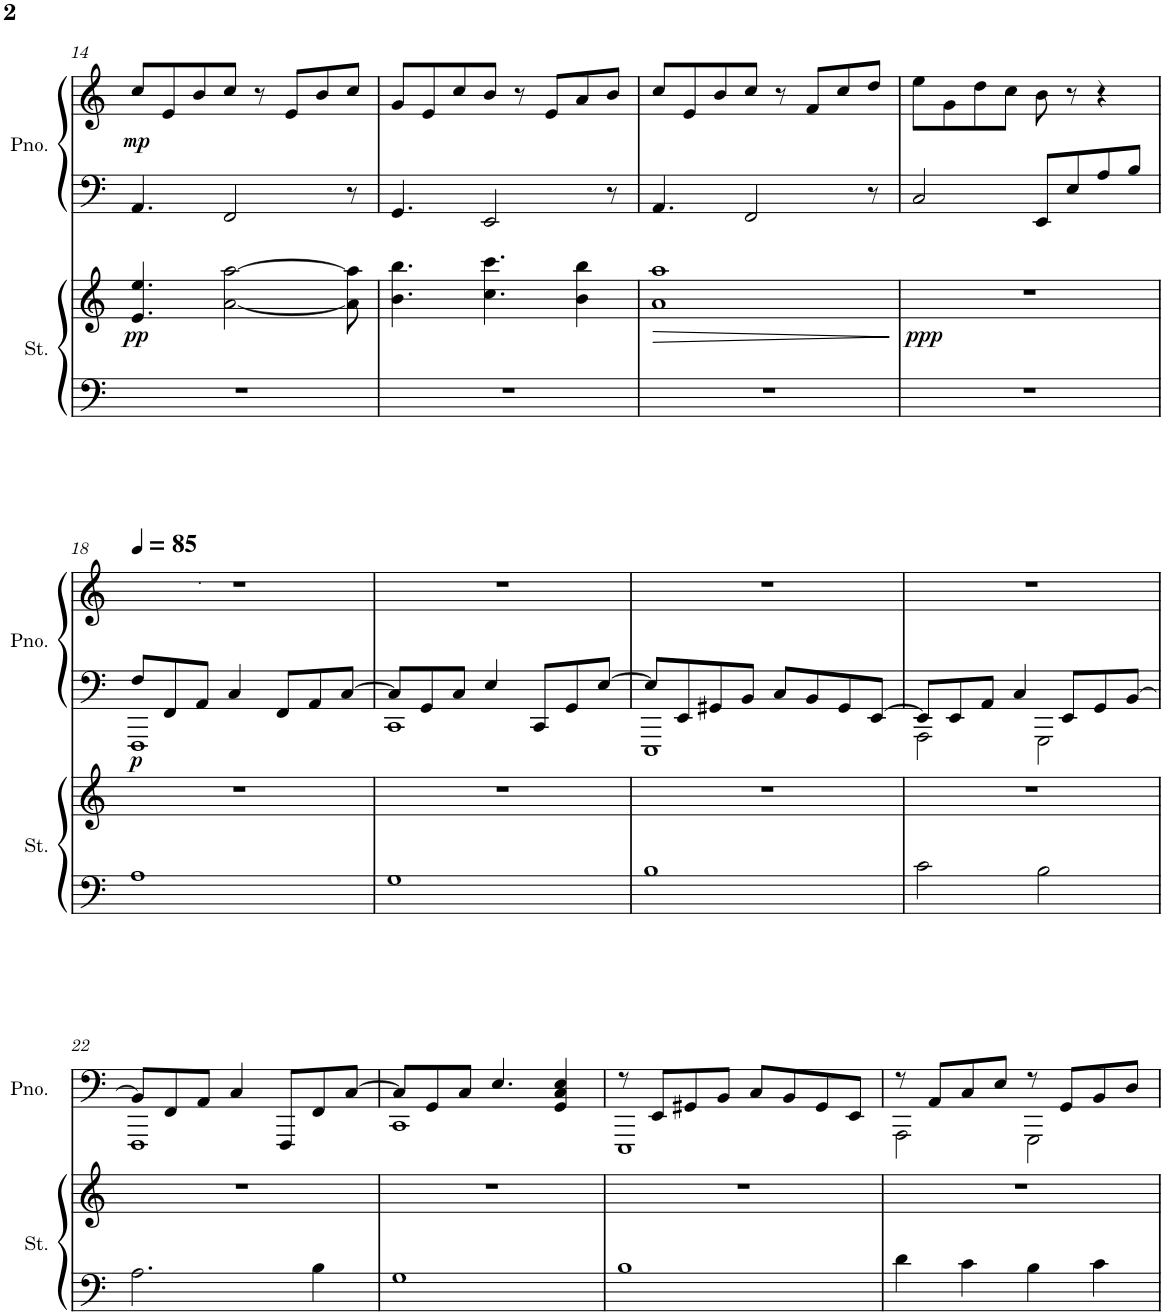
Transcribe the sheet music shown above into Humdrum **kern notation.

**kern	**kern	**dynam	**kern	**kern	**dynam
*part2	*part2	*part2	*part1	*part1	*part1
*staff4	*staff3	*staff3/4	*staff2	*staff1	*staff1/2
*I"Strings	*	*	*I"Piano	*	*
*I'St.	*	*	*I'Pno.	*	*
!!LO:PB:g=z
*clefF4	*clefG2	*	*clefF4	*clefG2	*
*k[]	*k[]	*	*k[]	*k[]	*
*M4/4	*M4/4	*	*M4/4	*M4/4	*
=14	=14	=14	=14	=14	=14
!LO:TX:a:t=.	!	!	!	!	!
!	!	!LO:DY:b	!	!	!LO:DY:b
1r	4.e/ 4.ee/	pp	4.AA/	8cc/L	mp
.	.	.	.	8e/	.
.	.	.	.	8b/	.
.	[2a\ [2aa\	.	2FF/	8cc/J	.
.	.	.	.	8r	.
.	.	.	.	8e/L	.
.	.	.	.	8b/	.
.	8a\] 8aa\]	.	8r	8cc/J	.
=15	=15	=15	=15	=15	=15
1r	4.b\ 4.bb\	.	4.GG/	8g/L	.
.	.	.	.	8e/	.
.	.	.	.	8cc/	.
.	4.cc\ 4.ccc\	.	2EE/	8b/J	.
.	.	.	.	8r	.
.	.	.	.	8e/L	.
.	4b\ 4bb\	.	.	8a/	.
.	.	.	8r	8b/J	.
=16	=16	=16	=16	=16	=16
!	!	!LO:HP:b	!	!	!
1r	1a 1aa	>	4.AA/	8cc/L	.
.	.	.	.	8e/	.
.	.	.	.	8b/	.
.	.	.	2FF/	8cc/J	.
.	.	.	.	8r	.
.	.	.	.	8f/L	.
.	.	.	.	8cc/	.
.	.	.	8r	8dd/J	.
.	.	]	.	.	.
=17	=17	=17	=17	=17	=17
!	!	!LO:DY:b	!	!	!
1r	1r	ppp	2C/	8ee\L	.
.	.	.	.	8g\	.
.	.	.	.	8dd\	.
.	.	.	.	8cc\J	.
.	.	.	8EE/L	8b\	.
.	.	.	8E/	8r	.
.	.	.	8A/	4r	.
.	.	.	8B/J	.	.
!!LO:LB:g=z
=18	=18	=18	=18	=18	=18
*	*	*	*	*MM85	*
*	*	*	*^	*	*
!	!	!	!	!	!LO:TX:a:t=.	!
!	!	!	!	!	!LO:TX:a:t=.	!
!	!LO:TX:a:t=.	!	!	!	!	!
!	!	!	!	!	!	!LO:DY:b=2
1A	1r	.	8F/L	1FFF	1r	p
.	.	.	8FF/	.	.	.
.	.	.	8AA/J	.	.	.
.	.	.	4C/	.	.	.
.	.	.	8FF/L	.	.	.
.	.	.	8AA/	.	.	.
.	.	.	[8C/J	.	.	.
=19	=19	=19	=19	=19	=19	=19
1G	1r	.	8C/L]	1CC	1r	.
.	.	.	8GG/	.	.	.
.	.	.	8C/J	.	.	.
.	.	.	4E/	.	.	.
.	.	.	8CC/L	.	.	.
.	.	.	8GG/	.	.	.
.	.	.	[8E/J	.	.	.
=20	=20	=20	=20	=20	=20	=20
1B	1r	.	8E/L]	1EEE	1r	.
.	.	.	8EE/	.	.	.
.	.	.	8GG#X/	.	.	.
.	.	.	8BB/J	.	.	.
.	.	.	8C/L	.	.	.
.	.	.	8BB/	.	.	.
.	.	.	8GG#/	.	.	.
.	.	.	[8EE/J	.	.	.
=21	=21	=21	=21	=21	=21	=21
2c\	1r	.	8EE/L]	2AAA\	1r	.
.	.	.	8EE/	.	.	.
.	.	.	8AA/J	.	.	.
.	.	.	4C/	.	.	.
2B\	.	.	.	2GGG\	.	.
.	.	.	8EE/L	.	.	.
.	.	.	8GG/	.	.	.
.	.	.	[8BB/J	.	.	.
!!LO:LB:g=z
=22	=22	=22	=22	=22	=22	=22
!	!LO:TX:a:t=.	!	!	!	!	!
2.A\	1r	.	8BB/L]	1FFF	1r	.
.	.	.	8FF/	.	.	.
.	.	.	8AA/J	.	.	.
.	.	.	4C/	.	.	.
.	.	.	8FFF/L	.	.	.
4B\	.	.	8FF/	.	.	.
.	.	.	[8C/J	.	.	.
=23	=23	=23	=23	=23	=23	=23
1G	1r	.	8C/L]	1CC	1r	.
.	.	.	8GG/	.	.	.
.	.	.	8C/J	.	.	.
.	.	.	4.E/	.	.	.
.	.	.	4GG/ 4C/ 4E/	.	.	.
=24	=24	=24	=24	=24	=24	=24
1B	1r	.	8r	1EEE	1r	.
.	.	.	8EE/L	.	.	.
.	.	.	8GG#X/	.	.	.
.	.	.	8BB/J	.	.	.
.	.	.	8C/L	.	.	.
.	.	.	8BB/	.	.	.
.	.	.	8GG#/	.	.	.
.	.	.	8EE/J	.	.	.
=25	=25	=25	=25	=25	=25	=25
4d\	1r	.	8r	2AAA\	1r	.
.	.	.	8AA/L	.	.	.
4c\	.	.	8C/	.	.	.
.	.	.	8E/J	.	.	.
4B\	.	.	8r	2GGG\	.	.
.	.	.	8GG/L	.	.	.
4c\	.	.	8BB/	.	.	.
.	.	.	8D/J	.	.	.
*	*	*	*v	*v	*	*
=	=	=	=	=	=
*-	*-	*-	*-	*-	*-
